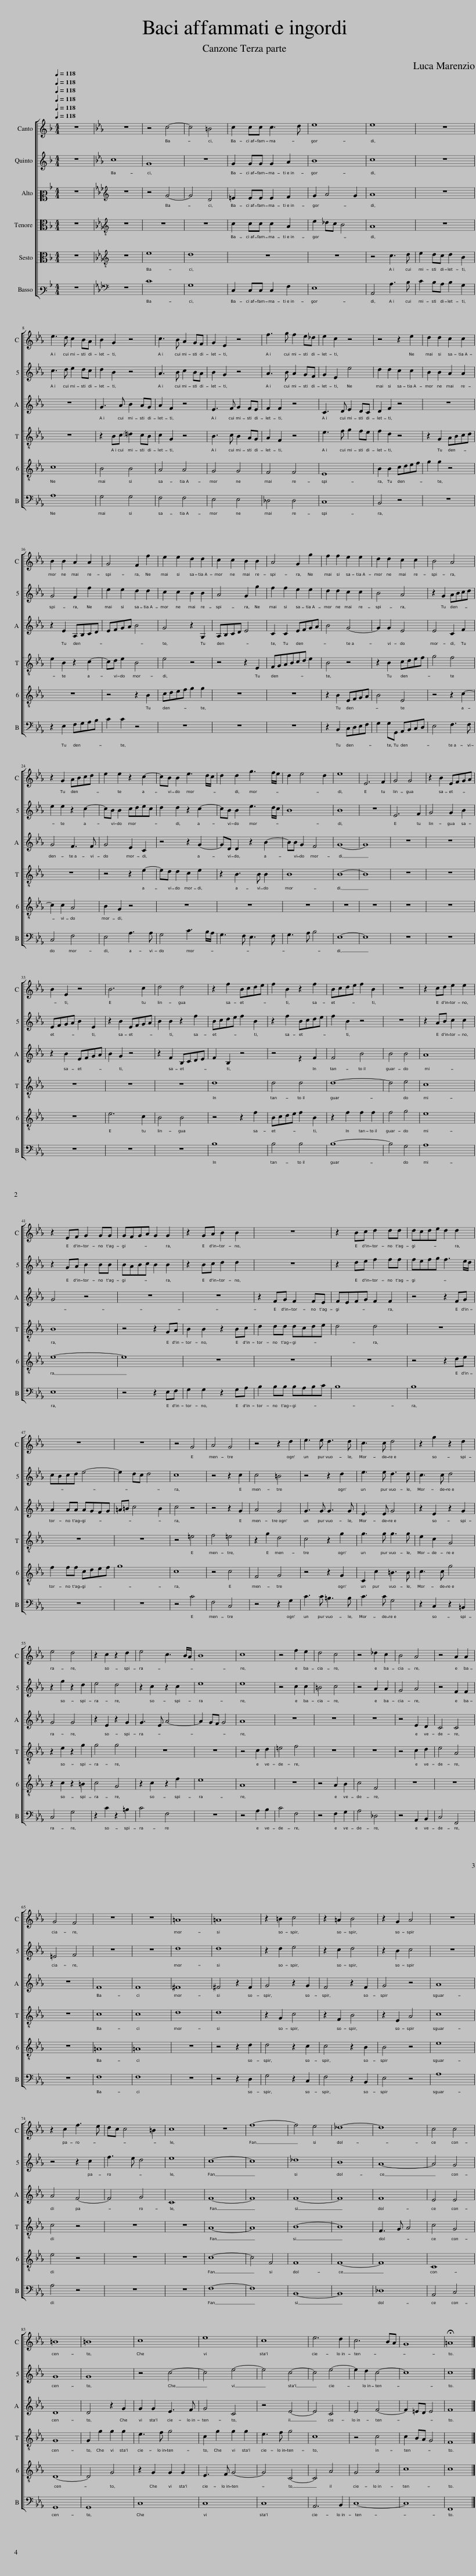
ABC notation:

X:1
%%score [ 1 2 3 [ 4 5 ] 6 ]
L:1/8
Q:1/4=118
M:4/4
I:linebreak $
K:F
V:1 treble
V:2 treble
V:3 alto2
V:4 alto
V:5 alto
V:6 bass3
V:1
 z8 |[K:Eb] z8 | z4 c4- | c4 =B4 | c2 cc c3 d | %5
 e8 | e8 | z8 |$ e3 d c2 BA | B2 G2 z4 | %10
 c3 B A2 GF | G2 E2 z4 | f3 g f2 e_d | e2 c2 z4 | z4 z2 e2 | %15
 d2 d2 c2 c2 |$ B2 B2 A2 A2 | G4 F2 f2 | e2 e2 d2 d2 | c2 c2 B2 B2 | %20
 A4 G2 g2 | f2 f2 e2 e2 | d2 d2 c2 c2 | B4 A4 |$ z2 G2 ABcd | %25
 e2 e2 z2 c2- | cB B2 e3 d/c/ | d2 d2 g3 f/e/ | d2 e4 d2 | e8 | %30
 E6 F2 | G4 G4 | z2 B2 EFGA |$ B2 E2 z4 | B6 c2 | %35
 d4 d4 | z2 f2 Bcde | f2 B2 z2 f2 | Bcde f2 B2 | z8 | %40
 z2 cd e2 e2 |$ z2 EF G2 GG | GFGA G2 G2 | z2 GA B2 B2 | z8 | %45
 z2 Bc d2 dd | dcde d2 d2 |$ z8 | z8 | z4 G4 | %50
 A4 G4 | z4 z2 d2 | e3 e d3 d | c3 c d4 | z2 g2 z2 d2 |$ %55
 e4 d4 | z2 c2 z2 d2 | e4 c3 B/A/ | B8 | c8 | %60
 z4 f2 e2 | d4 c4 | z4 _d2 c2 | B4 A4 | z4 A2 A2 |$ %65
 G4 F4 | z8 | z8 | =A8 | =A8 | %70
 z2 =B2 c4 | z2 =A2 B4 | z2 G2 A4 | z8 |$ z2 c2 f3 e | %75
 dc c4 =B2 | c8 | z8 | f8- | f4 e4 | %80
 _d8- | d8 | c4 c4 |$ =B8 | =B8 | %85
 c8 | e8 | c8 | e6 d2 | c6 BA | %90
 G8 | !fermata!=A8 |] %92
V:2
 z8 |[K:Eb] c8 | G8 | z8 | G2 GG G2 A2 | %5
 B8 | c8 | z8 |$ c3 d e2 dc | d2 B2 z4 | %10
 A3 B c2 BA | B2 G2 z4 | A3 B A2 GF | G2 E2 e4 | d2 d2 c2 c2 | %15
 B2 B2 A2 A2 |$ G4 F2 f2 | e2 e2 d2 d2 | c2 c2 B2 B2 | A4 G2 g2 | %20
 f2 f2 e2 e2 | d2 d2 c2 c2 | B4 A4 | z2 G2 ABcd |$ e2 e2 z2 c2- | %25
 cB B2 cdec | d2 d2 z2 c2- | cB B2 e3 d/c/ | B8 | B8 | %30
 z8 | E6 F2 | G4 G2 B2 |$ EFGA B2 E2 | z2 B2 EFGA | %35
 B2 B2 z2 f2 | Bcde f2 B2 | z2 f2 Bcde | f2 B2 z4 | z8 | %40
 z2 AB c2 c2 |$ z2 GA B2 BB | BABc B2 B2 | z2 Bc d2 d2 | z8 | %45
 z2 de f2 ff | fefg f3 e/d/ |$ cBcd e4- | e2 dc d4 | c8 | %50
 z4 z2 c2 | c4 =B4 | z4 z2 d2 | e3 e d3 d | c3 c d4 |$ %55
 z2 g2 z2 d2 | e4 d4 | z2 c2 z2 c2 | e8 | e8 | %60
 z4 c2 c2 | =B4 c4 | z4 A2 A2 | G4 A4 | z4 F2 F2 |$ %65
 =E4 F4 | z8 | z8 | d8 | d8 | %70
 z2 d2 e4 | z2 c2 d4 | z2 B2 c4 | z8 |$ z4 z2 c2 | %75
 f3 e d4 | e8 | c8- | c8 | _d8 | %80
 B8 | A8- | A4 G4 |$ G8 | G8 | %85
 z4 c4- | c4 e4- | e4 c4- | c4 e4- | e2 d2 c4- | %90
 c8 | c8 |] %92
V:3
 z8 |[K:Eb][K:treble] z8 | z4 G4- | G4 D4 | =E2 EE E2 F2 | %5
 G2 A4 G2 | A8 | z8 |$ z8 | G3 A B2 AG | %10
 A2 F2 z4 | E3 F G2 FE | F2 F2 z4 | C3 D E2 DC | D2 F2 z4 | %15
 z8 |$ z2 E2 A,B,CD | EFGA B4 | G4 z2 G,2 | A,B,CD E4 | %20
 C2 C2 EFGA | B4 G4- | G2 G2 E4 | E4 C2 F2 |$ G4 F3 F | %25
 G4 E2 C2 | z4 z2 G2- | GD D2 z2 B2- | BB G2 F4 | G8- | %30
 G8 | z8 | z8 |$ z2 B2 EFGA | B2 G2 z4 | %35
 z2 F2 B,CDE | F2 B,2 z4 | z4 z2 F2 | F4 B4 | B4 B4 | %40
 A8 |$ G4 z4 | z8 | z8 | z2 FG F2 FE | %45
 FEFG F2 F2 | z4 z2 FG |$ A2 AA AGFG | =A=B c4 B2 | c4 z4 | %50
 z4 z2 G2 | A4 G4 | G3 G G3 G | E3 E G4 | z2 E2 z2 G2 |$ %55
 G4 G4 | z2 E2 z2 G2 | G3 E A4- | A2 GF G4 | A8 | %60
 z8 | z8 | z8 | z4 E2 D2 | C4 C4 |$ %65
 z8 | F8 | F8 | ^F8 | ^F4 z2 F2 | %70
 G4 z2 G2 | F4 z2 F2 | G4 z4 | A8 |$ A4 F4- | %75
 F4 G4 | C8 | F8- | F8 | F8- | %80
 F8 | F8 | E4 E4 |$ D8 | D4 z2 G2 | %85
 G2 G2 E3 F | G4 C4 | z4 E4- | E4 C4 | E4 F4- | %90
 F2 =ED E4 | F8 |] %92
V:4
 z8 |[K:Eb][K:treble-8] z8 | z8 | z8 | c2 cc c2 A2 | %5
 e2 _dc B4 | A8 | z8 |$ z8 | z2 Bc !courtesy!=d2 cB | %10
 c2 G2 z4 | B3 c B2 AG | A2 F2 z4 | e3 f g2 fe | f2 d2 z4 | %15
 z2 G2 ABcd |$ e2 B2 z2 c2- | cd e2 B4 | e4 z4 | z4 z2 E2 | %20
 FGABcd e2 | B4 z4 | z2 B2 cdef | g4 f4 |$ z8 | %25
 z4 z2 e2- | ed d2 c2 e2 | z2 B3 B B2 | B8 | B8- | %30
 B8 | z8 | z8 |$ z8 | z8 | %35
 z8 | d8 | d4 d4 | d8- | d4 e4 | %40
 c8 |$ B8 | z4 z2 GA | B2 B2 z2 Bc | d2 dd dcde | %45
 d4 d4 | z8 |$ z8 | z8 | z4 =e4 | %50
 f4 =e4 | z2 g2 d4 | c4 z2 g2 | g3 g g3 g | e2 c2 G4 |$ %55
 z2 e2 z2 g2 | g4 g4 | z8 | z8 | z4 c2 d2 | %60
 =e4 f4 | z8 | z8 | z4 c2 d2 | e4 A4 |$ %65
 z8 | c8 | c8 | d8 | d8 | %70
 z2 G2 c4 | z2 F2 B4 | z2 E2 A4 | c8 |$ c4 z4 | %75
 z8 | z8 | A8- | A8 | B8- | %80
 B8 | F3 G A4 | c4 G4 |$ G8 | G2 g2 g2 g2 | %85
 e3 f g4 | c2 g2 g2 g2 | e3 f g4 | c8 | z4 c4 | %90
 c2 BA G4 | F8 |] %92
V:5
 z8 |[K:Eb][K:treble-8] z8 | e8 | d8 | z8 | %5
 z8 | z4 c3 d | e2 dc d2 B2 |$ c8 | B4 B4 | %10
 A4 A4 | G4 G4 | F4 F4 | E8 | B2 B2 cdef | %15
 g2 g2 z4 |$ z8 | z4 z2 B2 | cdef g2 g2 | z8 | %20
 z8 | z2 B2 EFGA | B4 E4 | z4 z2 c2- |$ c2 c2 A4 | %25
 B2 G2 z4 | z8 | z8 | z8 | z8 | %30
 z8 | z8 | z8 |$ z8 | e6 c2 | %35
 B4 B4 | z4 z2 f2 | Bcde f2 B2 | z2 f2 f2 f2 | f4 g4 | %40
 e8 |$ e8- | e8 | z8 | z8 | %45
 z8 | z4 z2 de |$ f2 ff cdef | g8 | c8 | %50
 z4 c4 | F4 G4 | z4 z2 G2 | C2 c2 =B3 B | c3 c g4 |$ %55
 z2 c2 z2 =B2 | c4 G4 | z2 c2 z2 f2 | e8 | A8 | %60
 z8 | z4 A2 B2 | c4 F4 | z8 | z8 |$ %65
 z8 | =A8 | =A8 | z8 | z4 z2 d2 | %70
 d4 z2 c2 | c4 z2 B2 | B4 z4 | e8 |$ e4 z4 | %75
 z8 | z8 | c8- | c4 F4 | F8 | %80
 F8- | F8 | C8 |$ D8- | D4 G4 | %85
 z2 G2 G2 G2 | E3 F G4- | G4 C4- | C4 A4 | G4 A4 | %90
 c8 | c8 |] %92
V:6
 z8 |[K:Eb][K:bass] z8 | C8 | G,8 | C,2 C,C, C,2 F,2 | %5
 E,8 | A,,4 A,3 B, | C2 B,A, B,2 G,2 |$ A,8 | G,4 G,4 | %10
 F,4 F,4 | E,4 E,4 | _D,4 D,4 | C,8 | B,,4 z4 | %15
 z8 |$ z2 E,2 F,G,A,B, | C2 C2 z4 | z8 | z8 | %20
 z8 | z2 B,,2 C,D,E,F, | G,2 G,G,, A,,B,,C,D, | E,4 F,3 F, |$ C,4 F,4 | %25
 E,4 A,3 A, | G,4 C3 B,/A,/ | G,3 F, E,3 F, | G,3 A, B,4 | E,8- | %30
 E,8 | z8 | z8 |$ z8 | z8 | %35
 z8 | B,8 | B,4 B,4 | B,8- | B,4 G,4 | %40
 A,8 |$ E,8 | z4 z2 E,F, | G,2 G,2 z2 G,A, | B,2 B,B, B,A,B,C | %45
 B,8 | B,8 |$ z8 | z8 | z4 C4 | %50
 F,4 C,4 | z4 z2 G,2 | C3 C =B,3 B, | C3 C G,4 | z2 C,2 z2 =B,,2 |$ %55
 C,4 G,4 | z2 C2 z2 =B,2 | C4 F,4 | z8 | z4 A,2 B,2 | %60
 C4 F,4 | z4 F,2 G,2 | A,4 _D,4 | z4 A,,2 B,,2 | C,4 F,,4 |$ %65
 z8 | F,8 | F,8 | z8 | z4 z2 D,2 | %70
 G,4 z2 C,2 | F,4 z2 B,,2 | E,4 z4 | A,8 |$ A,4 z4 | %75
 z8 | z8 | F,8- | F,8 | B,,8- | %80
 B,,8 | _D,8 | A,,4 C,4 |$ G,,8 | G,,8 | %85
 C,8 | C,8 | C,8 | A,,6 B,,2 | C,8- | %90
 C,8 | F,,8 |] %92
